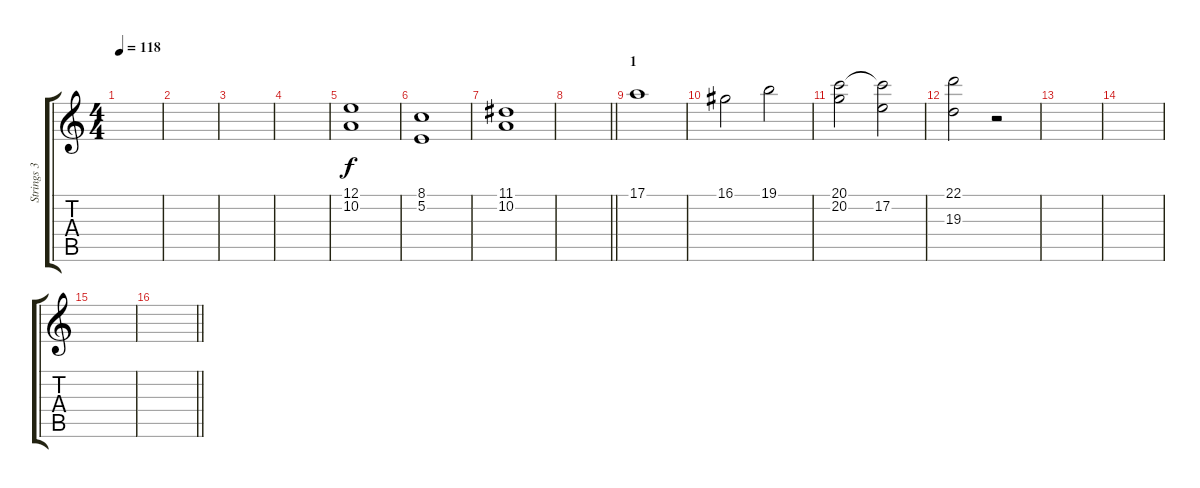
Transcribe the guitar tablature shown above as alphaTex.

\track ("Strings 3" "Strings 3") {instrument stringensemble1}
\staff {score tabs}
\tuning (E4 B3 G3 D3 A2 E2) {hide}
\ts (4 4)
\tempo 118
\clef g2
\ks c
|
|
|
|
(12.1 10.2).1{volume 9} |
(8.1 5.2).1 |
(11.1 10.2).1 |
\barLineRight lightlight
|
\section ("" "1")
17.1.1{instrument stringensemble2} |
16.1.2 19.1.2 |
(20.1 20.2).2 (20.1{t} 17.2).2 |
(22.1 19.3).2 r.2 |
|
|
|
\barLineRight lightlight
